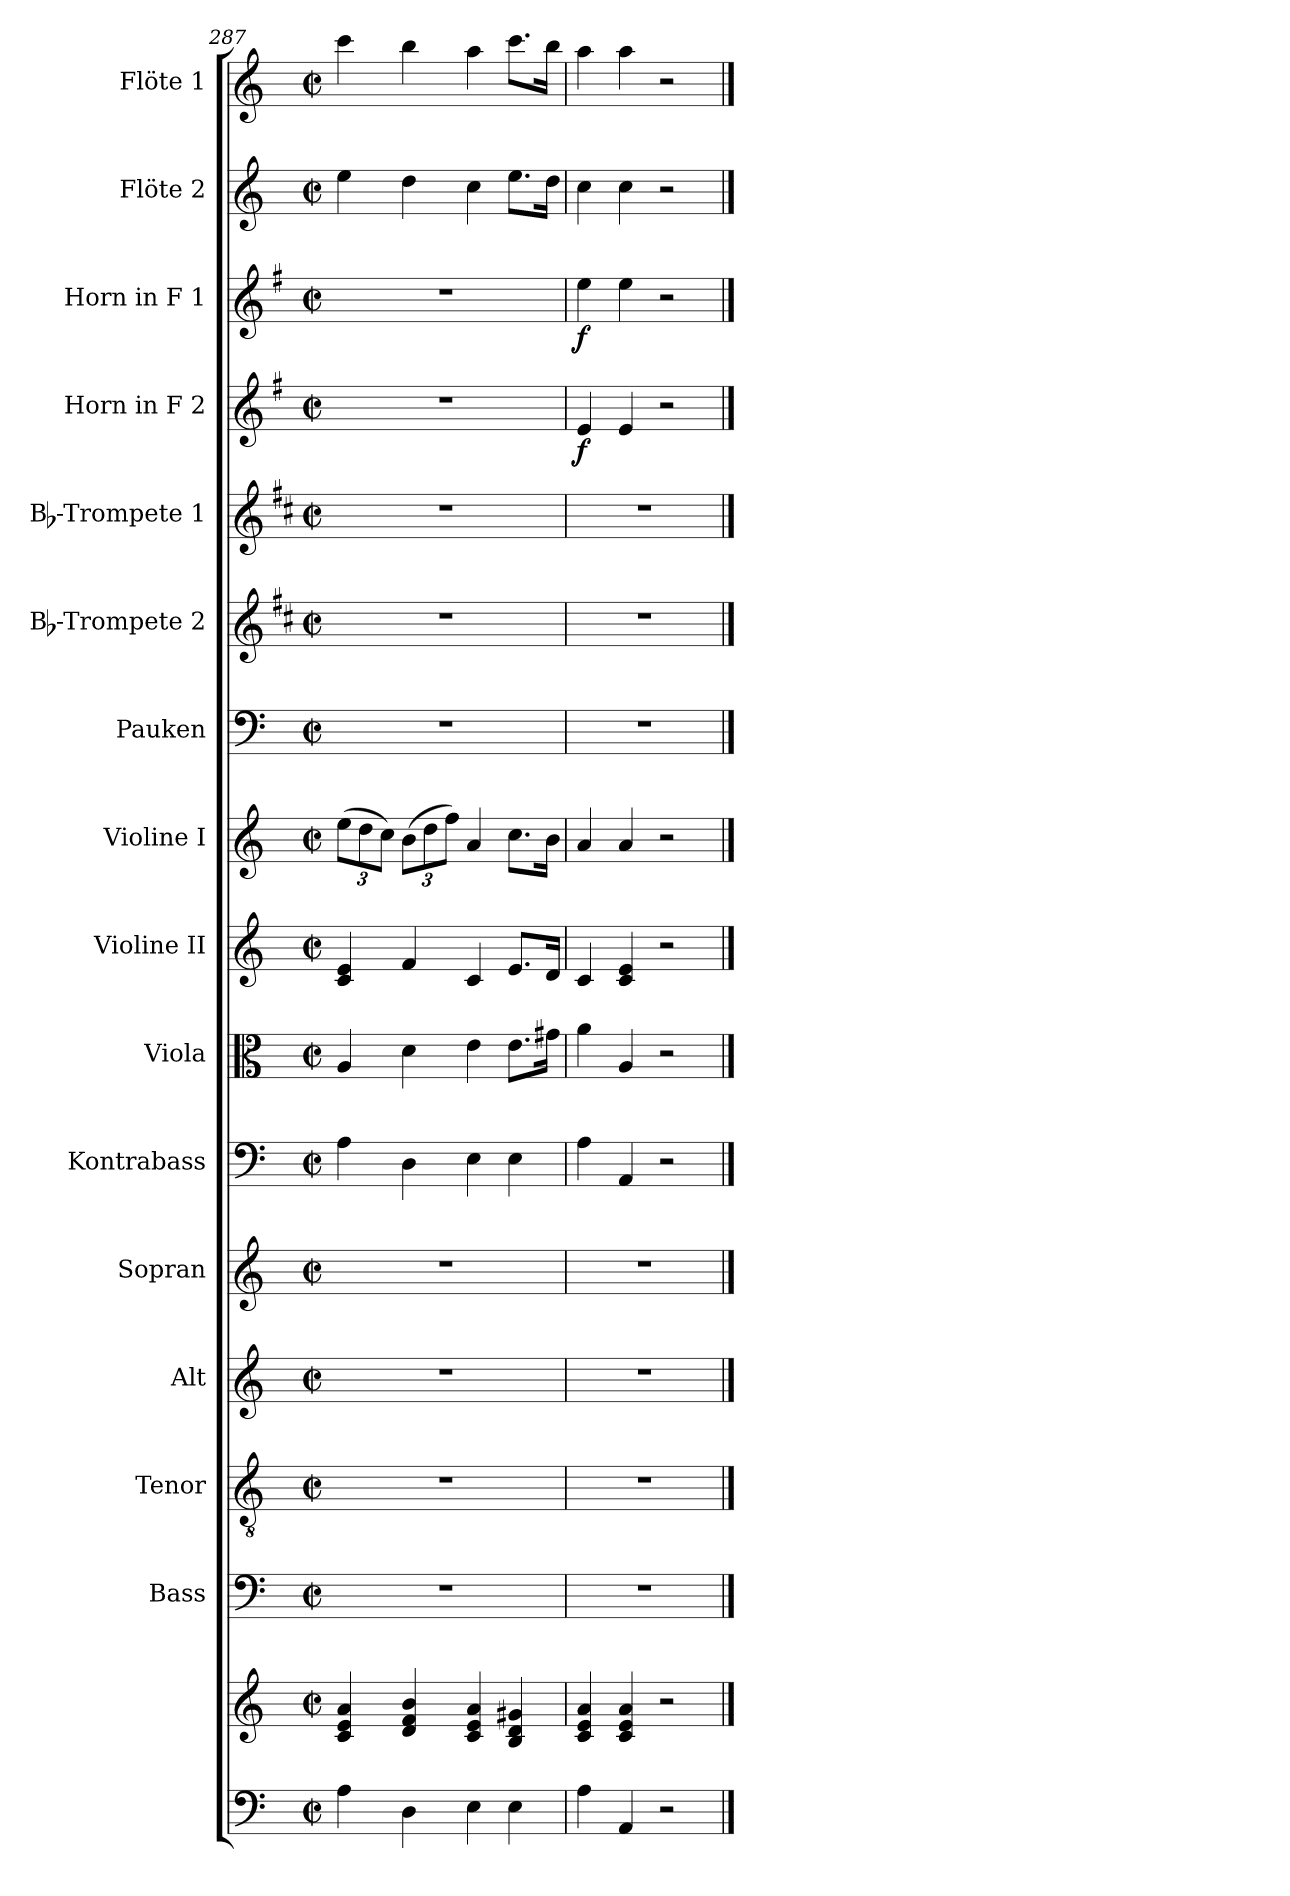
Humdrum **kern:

**kern	**kern	**kern	**kern	**kern	**kern	**kern	**kern	**kern	**kern	**kern	**kern	**kern	**kern	**dynam	**kern	**dynam	**kern	**kern
*part16	*part16	*part15	*part14	*part13	*part12	*part11	*part10	*part9	*part8	*part7	*part6	*part5	*part4	*part4	*part3	*part3	*part2	*part1
*staff17	*staff16	*staff15	*staff14	*staff13	*staff12	*staff11	*staff10	*staff9	*staff8	*staff7	*staff6	*staff5	*staff4	*staff4	*staff3	*staff3	*staff2	*staff1
*	*	*I"Bass	*I"Tenor	*I"Alt	*I"Sopran	*I"Kontrabass	*I"Viola	*I"Violine II	*I"Violine I	*I"Pauken	*I"Bb-Trompete 2	*I"Bb-Trompete 1	*I"Horn in F 2	*	*I"Horn in F 1	*	*I"Flöte 2	*I"Flöte 1
*	*	*I'B.	*I'T.	*I'A.	*I'S.	*I'Kb.	*I'Vla.	*I'Vl. II	*I'Vl. I	*I'Pk.	*I'Bb Trp. 2	*I'Bb Trp. 1	*	*	*	*	*I'Fl. 2	*I'Fl. 1
*clefF4	*clefG2	*clefF4	*clefGv2	*clefG2	*clefG2	*clefF4	*clefC3	*clefG2	*clefG2	*clefF4	*clefG2	*clefG2	*clefG2	*	*clefG2	*	*clefG2	*clefG2
*	*	*	*	*	*	*ITrd7c12	*	*	*	*	*ITrd1c2	*ITrd1c2	*ITrd4c7	*	*ITrd4c7	*	*	*
*k[]	*k[]	*k[]	*k[]	*k[]	*k[]	*k[]	*k[]	*k[]	*k[]	*k[]	*k[]	*k[]	*k[]	*	*k[]	*	*k[]	*k[]
*C:	*C:	*C:	*C:	*C:	*C:	*C:	*C:	*C:	*C:	*C:	*C:	*C:	*C:	*	*C:	*	*C:	*C:
*M2/2	*M2/2	*M2/2	*M2/2	*M2/2	*M2/2	*M2/2	*M2/2	*M2/2	*M2/2	*M2/2	*M2/2	*M2/2	*M2/2	*	*M2/2	*	*M2/2	*M2/2
*met(c|)	*met(c|)	*met(c|)	*met(c|)	*met(c|)	*met(c|)	*met(c|)	*met(c|)	*met(c|)	*met(c|)	*met(c|)	*met(c|)	*met(c|)	*met(c|)	*	*met(c|)	*	*met(c|)	*met(c|)
=287	=287	=287	=287	=287	=287	=287	=287	=287	=287	=287	=287	=287	=287	=287	=287	=287	=287	=287
4A\	4c/ 4e/ 4a/	1r	1r	1r	1r	4AA\	4A/	4c/ 4e/	(>12ee\L	1r	1r	1r	1r	.	1r	.	4ee\	4ccc\
.	.	.	.	.	.	.	.	.	12dd\	.	.	.	.	.	.	.	.	.
.	.	.	.	.	.	.	.	.	12cc\J)	.	.	.	.	.	.	.	.	.
4D\	4d/ 4f/ 4b/	.	.	.	.	4DD\	4d\	4f/	(>12b\L	.	.	.	.	.	.	.	4dd\	4bb\
.	.	.	.	.	.	.	.	.	12dd\	.	.	.	.	.	.	.	.	.
.	.	.	.	.	.	.	.	.	12ff\J)	.	.	.	.	.	.	.	.	.
4E\	4c/ 4e/ 4a/	.	.	.	.	4EE\	4e\	4c/	4a/	.	.	.	.	.	.	.	4cc\	4aa\
4E\	4B/ 4d/ 4g#X/	.	.	.	.	4EE\	8.e\L	8.e/L	8.cc\L	.	.	.	.	.	.	.	8.ee\L	8.ccc\L
.	.	.	.	.	.	.	16g#X\Jk	16d/Jk	16b\Jk	.	.	.	.	.	.	.	16dd\Jk	16bb\Jk
=288	=288	=288	=288	=288	=288	=288	=288	=288	=288	=288	=288	=288	=288	=288	=288	=288	=288	=288
!	!	!	!	!	!	!	!	!	!	!	!	!	!	!LO:DY:b	!	!LO:DY:b	!	!
4A\	4c/ 4e/ 4a/	1r	1r	1r	1r	4AA\	4a\	4c/	4a/	1r	1r	1r	4A/	f	4a\	f	4cc\	4aa\
4AA/	4c/ 4e/ 4a/	.	.	.	.	4AAA/	4A/	4c/ 4e/	4a/	.	.	.	4A/	.	4a\	.	4cc\	4aa\
2r	2r	.	.	.	.	2r	2r	2r	2r	.	.	.	2r	.	2r	.	2r	2r
==	==	==	==	==	==	==	==	==	==	==	==	==	==	==	==	==	==	==
*-	*-	*-	*-	*-	*-	*-	*-	*-	*-	*-	*-	*-	*-	*-	*-	*-	*-	*-
